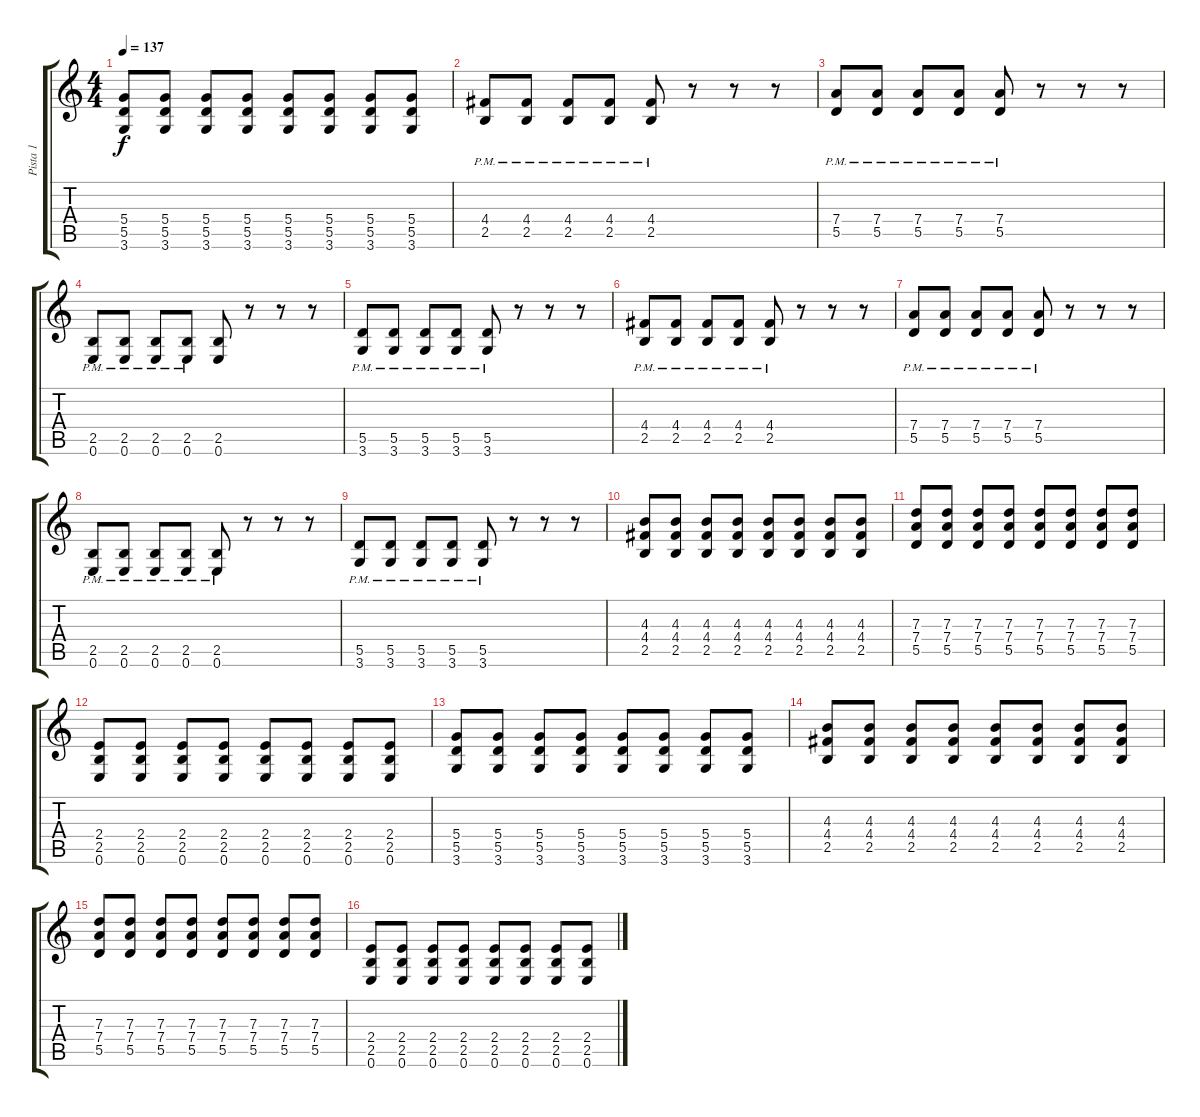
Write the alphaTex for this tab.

\track ("Pista 1" "Pista 1") {instrument distortionguitar}
\staff {score tabs}
\tuning (E4 B3 G3 D3 A2 E2) {hide}
\ts (4 4)
\tempo 137
\clef g2
\ks c
(5.4 5.5 3.6).8{dy f} (5.4 5.5 3.6).8 (5.4 5.5 3.6).8 (5.4 5.5 3.6).8 (5.4 5.5 3.6).8 (5.4 5.5 3.6).8 (5.4 5.5 3.6).8 (5.4 5.5 3.6).8 |
(4.4 2.5{pm}).8{instrument distortionguitar} (4.4 2.5{pm}).8 (4.4 2.5{pm}).8 (4.4 2.5{pm}).8 (4.4 2.5{pm}).8 r.8 r.8 r.8 |
(7.4 5.5{pm}).8 (7.4 5.5{pm}).8 (7.4 5.5{pm}).8 (7.4 5.5{pm}).8 (7.4 5.5{pm}).8 r.8 r.8 r.8 |
(2.5 0.6{pm}).8 (2.5 0.6{pm}).8 (2.5 0.6{pm}).8 (2.5 0.6{pm}).8 (2.5 0.6).8 r.8 r.8 r.8 |
(5.5 3.6{pm}).8 (5.5 3.6{pm}).8 (5.5 3.6{pm}).8 (5.5 3.6{pm}).8 (5.5 3.6{pm}).8 r.8 r.8 r.8 |
(4.4 2.5{pm}).8 (4.4 2.5{pm}).8 (4.4 2.5{pm}).8 (4.4 2.5{pm}).8 (4.4 2.5{pm}).8 r.8 r.8 r.8 |
(7.4 5.5{pm}).8 (7.4 5.5{pm}).8 (7.4 5.5{pm}).8 (7.4 5.5{pm}).8 (7.4 5.5{pm}).8 r.8 r.8 r.8 |
(2.5 0.6{pm}).8 (2.5 0.6{pm}).8 (2.5 0.6{pm}).8 (2.5 0.6{pm}).8 (2.5 0.6{pm}).8 r.8 r.8 r.8 |
(5.5 3.6{pm}).8 (5.5 3.6{pm}).8 (5.5 3.6{pm}).8 (5.5 3.6{pm}).8 (5.5 3.6{pm}).8 r.8 r.8 r.8 |
(4.3 4.4 2.5).8 (4.3 4.4 2.5).8 (4.3 4.4 2.5).8 (4.3 4.4 2.5).8 (4.3 4.4 2.5).8 (4.3 4.4 2.5).8 (4.3 4.4 2.5).8 (4.3 4.4 2.5).8 |
(7.3 7.4 5.5).8 (7.3 7.4 5.5).8 (7.3 7.4 5.5).8 (7.3 7.4 5.5).8 (7.3 7.4 5.5).8 (7.3 7.4 5.5).8 (7.3 7.4 5.5).8 (7.3 7.4 5.5).8 |
(2.4 2.5 0.6).8 (2.4 2.5 0.6).8 (2.4 2.5 0.6).8 (2.4 2.5 0.6).8 (2.4 2.5 0.6).8 (2.4 2.5 0.6).8 (2.4 2.5 0.6).8 (2.4 2.5 0.6).8 |
(5.4 5.5 3.6).8 (5.4 5.5 3.6).8 (5.4 5.5 3.6).8 (5.4 5.5 3.6).8 (5.4 5.5 3.6).8 (5.4 5.5 3.6).8 (5.4 5.5 3.6).8 (5.4 5.5 3.6).8 |
(4.3 4.4 2.5).8 (4.3 4.4 2.5).8 (4.3 4.4 2.5).8 (4.3 4.4 2.5).8 (4.3 4.4 2.5).8 (4.3 4.4 2.5).8 (4.3 4.4 2.5).8 (4.3 4.4 2.5).8 |
(7.3 7.4 5.5).8 (7.3 7.4 5.5).8 (7.3 7.4 5.5).8 (7.3 7.4 5.5).8 (7.3 7.4 5.5).8 (7.3 7.4 5.5).8 (7.3 7.4 5.5).8 (7.3 7.4 5.5).8 |
(2.4 2.5 0.6).8 (2.4 2.5 0.6).8 (2.4 2.5 0.6).8 (2.4 2.5 0.6).8 (2.4 2.5 0.6).8 (2.4 2.5 0.6).8 (2.4 2.5 0.6).8 (2.4 2.5 0.6).8
